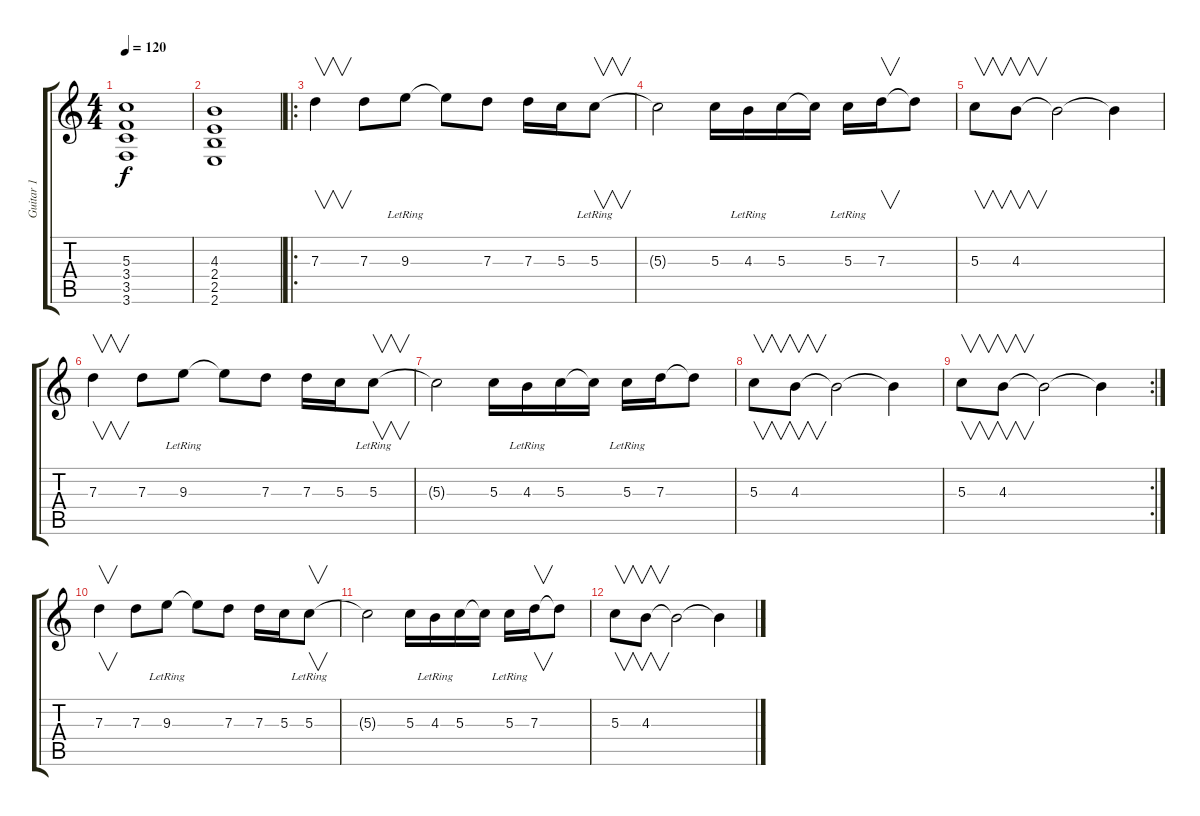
\track ("Guitar 1" "Guitar 1") {instrument electricguitarjazz}
\staff {score tabs}
\tuning (E4 B3 G3 D3 A2 D2) {hide}
\ts (4 4)
\tempo 120
\clef g2
\ks c
(5.3 3.4 3.5 3.6).1{dy f} |
(4.3 2.4 2.5 2.6).1 |
\ro
7.3.4{v volume 7 balance 8 instrument distortionguitar} 7.3.8 9.3{lr}.8 9.3{t}.8 7.3.8 7.3.16 5.3.16 5.3{lr}.8{v} |
5.3{t}.2 5.3.16 4.3{lr}.16 5.3.16 5.3{t}.16 5.3{lr}.16 7.3.16{v} 7.3{t}.8 |
5.3.8{v} 4.3.8{v} 4.3{t}.2 4.3{t}.4 |
7.3.4{v volume 13 instrument distortionguitar} 7.3.8 9.3{lr}.8 9.3{t}.8 7.3.8 7.3.16 5.3.16 5.3{lr}.8{v} |
5.3{t}.2 5.3.16 4.3{lr}.16 5.3.16 5.3{t}.16 5.3{lr}.16 7.3.16 7.3{t}.8 |
5.3.8{v} 4.3.8{v} 4.3{t}.2 4.3{t}.4 |
\rc 2
5.3.8{v} 4.3.8{v} 4.3{t}.2 4.3{t}.4 |
7.3.4{v volume 7 instrument distortionguitar} 7.3.8 9.3{lr}.8 9.3{t}.8 7.3.8 7.3.16 5.3.16 5.3{lr}.8{v} |
5.3{t}.2 5.3.16 4.3{lr}.16 5.3.16 5.3{t}.16 5.3{lr}.16 7.3.16{v} 7.3{t}.8 |
5.3.8{v} 4.3.8{v} 4.3{t}.2 4.3{t}.4
